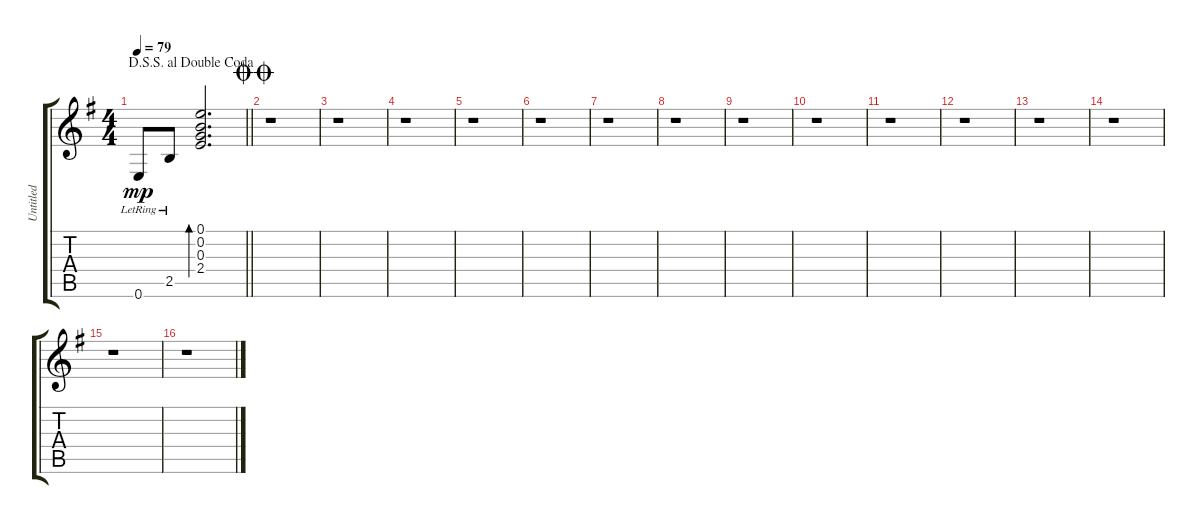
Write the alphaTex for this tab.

\track ("Untitled" "Untitled") {instrument acousticguitarnylon}
\staff {score tabs}
\tuning (E4 B3 G3 D3 A2 E2) {hide}
\ts (4 4)
\jump dalsegnosegnoaldoublecoda
\tempo 79
\clef g2
\barLineRight lightlight
\ks g
0.6{lr}.8{dy mp} 2.5{lr}.8 (0.1 0.2 0.3 2.4).2{d bd 30} |
\jump doublecoda
r.1 |
r.1 |
r.1 |
r.1 |
r.1 |
r.1 |
r.1 |
r.1 |
r.1 |
r.1 |
r.1 |
r.1 |
r.1 |
r.1 |
r.1
